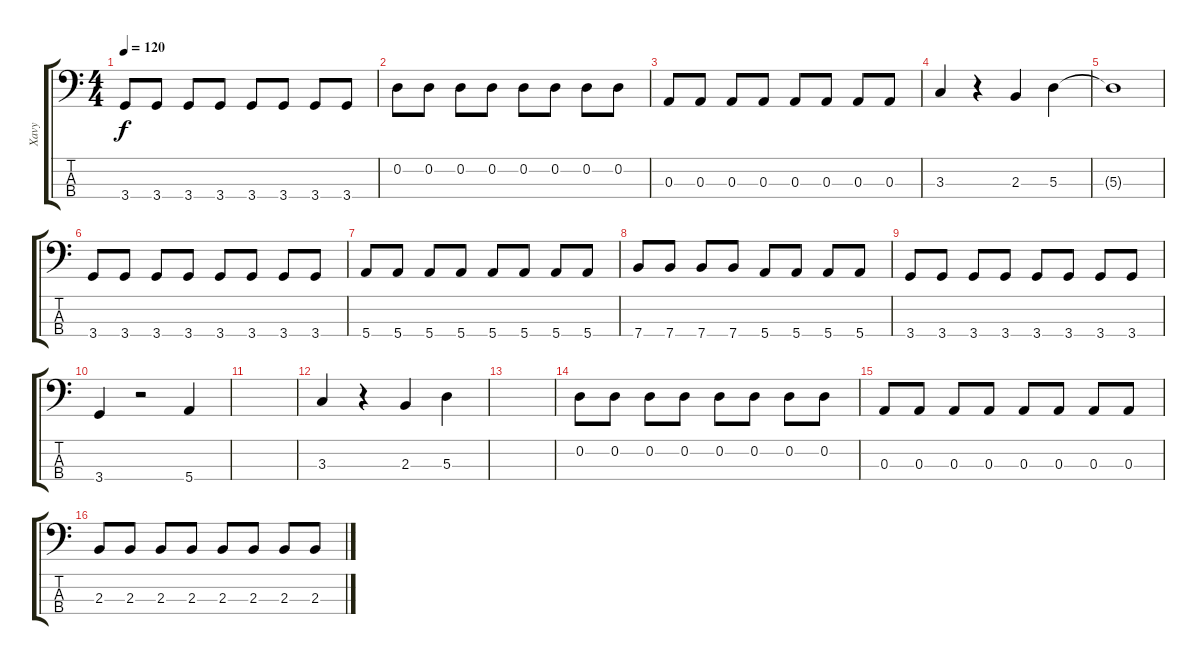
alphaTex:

\track ("Xavy" "Xavy") {instrument electricbasspick}
\staff {score tabs}
\tuning (G2 D2 A1 E1) {hide}
\ts (4 4)
\tempo 120
\clef f4
\ks c
3.4.8{dy f} 3.4.8 3.4.8 3.4.8 3.4.8 3.4.8 3.4.8 3.4.8 |
0.2.8 0.2.8 0.2.8 0.2.8 0.2.8 0.2.8 0.2.8 0.2.8 |
0.3.8 0.3.8 0.3.8 0.3.8 0.3.8 0.3.8 0.3.8 0.3.8 |
3.3.4 r.4 2.3.4 5.3.4 |
5.3{t}.1 |
3.4.8 3.4.8 3.4.8 3.4.8 3.4.8 3.4.8 3.4.8 3.4.8 |
5.4.8 5.4.8 5.4.8 5.4.8 5.4.8 5.4.8 5.4.8 5.4.8 |
7.4.8 7.4.8 7.4.8 7.4.8 5.4.8 5.4.8 5.4.8 5.4.8 |
3.4.8 3.4.8 3.4.8 3.4.8 3.4.8 3.4.8 3.4.8 3.4.8 |
3.4.4 r.2 5.4.4 |
|
3.3.4 r.4 2.3.4 5.3.4 |
|
0.2.8 0.2.8 0.2.8 0.2.8 0.2.8 0.2.8 0.2.8 0.2.8 |
0.3.8 0.3.8 0.3.8 0.3.8 0.3.8 0.3.8 0.3.8 0.3.8 |
2.3.8 2.3.8 2.3.8 2.3.8 2.3.8 2.3.8 2.3.8 2.3.8
